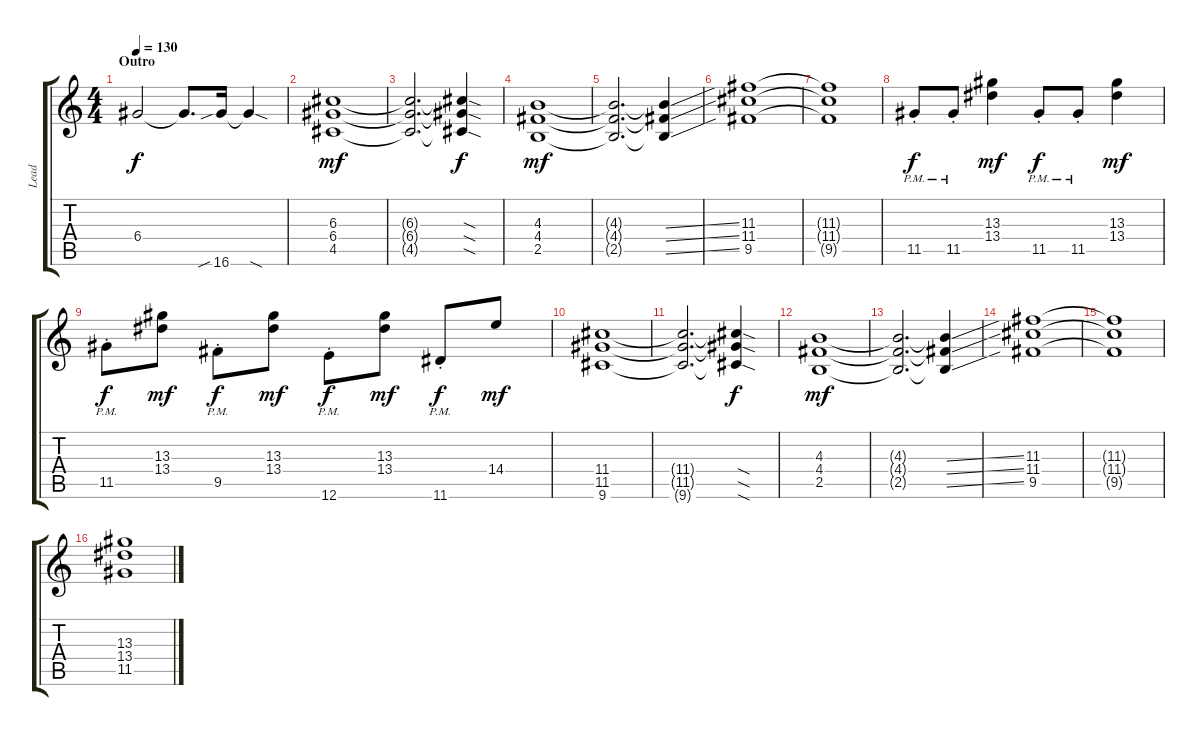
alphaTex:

\track ("Lead" "Lead") {instrument acousticguitarsteel}
\staff {score tabs}
\tuning (E4 B3 G3 D3 A2 E2) {hide}
\ts (4 4)
\section ("" "Outro")
\tempo 130
\clef g2
\ks c
6.4.2{dy f volume 11 balance 5 instrument acousticguitarsteel} 6.4{t}.8{d volume 10 balance 11 instrument overdrivenguitar} 16.6{sib}.16 16.6{sod t}.4 |
(6.3 6.4 4.5).1{dy mf} |
(6.3{t} 6.4{t} 4.5{t}).2{d} (6.3{sod t} 6.4{sod t} 4.5{sod t}).4{dy f} |
(4.3 4.4 2.5).1{dy mf} |
(4.3{t} 4.4{t} 2.5{t}).2{d} (4.3{ss t} 4.4{ss t} 2.5{ss t}).4 |
(11.3 11.4 9.5).1 |
(11.3{t} 11.4{t} 9.5{t}).1 |
11.5{pm st}.8{dy f} 11.5{pm st}.8 (13.3 13.4).4{dy mf} 11.5{pm st}.8{dy f} 11.5{pm st}.8 (13.3 13.4).4{dy mf} |
11.5{pm st}.8{dy f} (13.3 13.4).8{dy mf} 9.5{pm st}.8{dy f} (13.3 13.4).8{dy mf} 12.6{pm st}.8{dy f} (13.3 13.4).8{dy mf} 11.6{pm st}.8{dy f} 14.4.8{dy mf} |
(11.4 11.5 9.6).1 |
(11.4{t} 11.5{t} 9.6{t}).2{d} (11.4{sod t} 11.5{sod t} 9.6{sod t}).4{dy f} |
(4.3 4.4 2.5).1{dy mf} |
(4.3{t} 4.4{t} 2.5{t}).2{d} (4.3{ss t} 4.4{ss t} 2.5{ss t}).4 |
(11.3 11.4 9.5).1 |
(11.3{t} 11.4{t} 9.5{t}).1 |
(13.3 13.4 11.5).1
